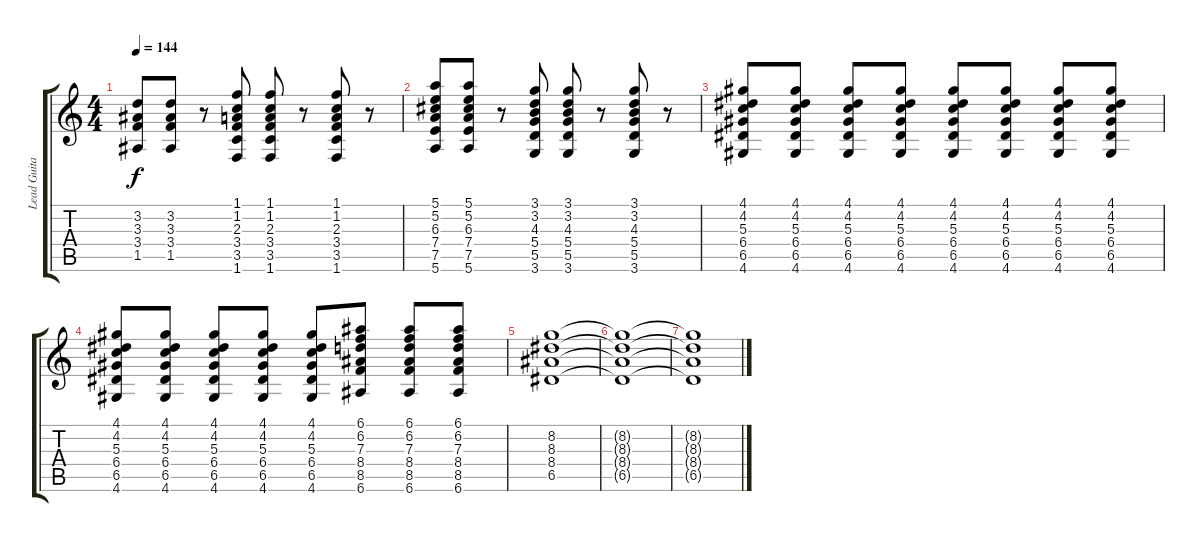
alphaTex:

\track ("Lead Guitar" "Lead Guita") {instrument overdrivenguitar}
\staff {score tabs}
\tuning (E4 B3 G3 D3 A2 E2) {hide}
\ts (4 4)
\tempo 144
\clef g2
\ks c
(3.2 3.3 3.4 1.5).8{dy f} (3.2 3.3 3.4 1.5).8 r.8 (1.1 1.2 2.3 3.4 3.5 1.6).8 (1.1 1.2 2.3 3.4 3.5 1.6).8 r.8 (1.1 1.2 2.3 3.4 3.5 1.6).8 r.8 |
(5.1 5.2 6.3 7.4 7.5 5.6).8 (5.1 5.2 6.3 7.4 7.5 5.6).8 r.8 (3.1 3.2 4.3 5.4 5.5 3.6).8 (3.1 3.2 4.3 5.4 5.5 3.6).8 r.8 (3.1 3.2 4.3 5.4 5.5 3.6).8 r.8 |
(4.1 4.2 5.3 6.4 6.5 4.6).8 (4.1 4.2 5.3 6.4 6.5 4.6).8 (4.1 4.2 5.3 6.4 6.5 4.6).8 (4.1 4.2 5.3 6.4 6.5 4.6).8 (4.1 4.2 5.3 6.4 6.5 4.6).8 (4.1 4.2 5.3 6.4 6.5 4.6).8 (4.1 4.2 5.3 6.4 6.5 4.6).8 (4.1 4.2 5.3 6.4 6.5 4.6).8 |
(4.1 4.2 5.3 6.4 6.5 4.6).8 (4.1 4.2 5.3 6.4 6.5 4.6).8 (4.1 4.2 5.3 6.4 6.5 4.6).8 (4.1 4.2 5.3 6.4 6.5 4.6).8 (4.1 4.2 5.3 6.4 6.5 4.6).8 (6.1 6.2 7.3 8.4 8.5 6.6).8 (6.1 6.2 7.3 8.4 8.5 6.6).8 (6.1 6.2 7.3 8.4 8.5 6.6).8 |
(8.2 8.3 8.4 6.5).1 |
(8.2{t} 8.3{t} 8.4{t} 6.5{t}).1 |
(8.2{t} 8.3{t} 8.4{t} 6.5{t}).1
